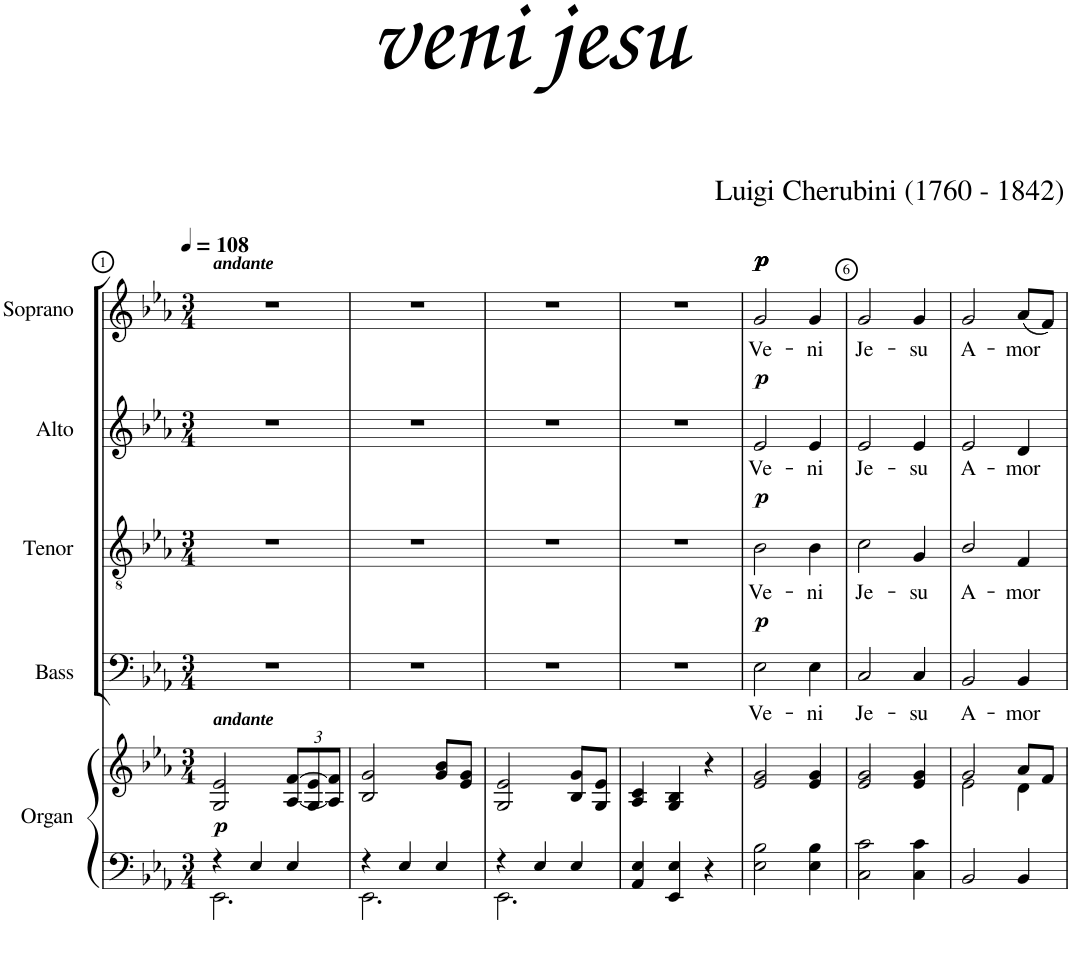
**kern	**kern	**dynam	**kern	**text	**dynam	**kern	**text	**dynam	**kern	**text	**dynam	**kern	**text	**dynam
*part5	*part5	*part5	*part4	*part4	*part4	*part3	*part3	*part3	*part2	*part2	*part2	*part1	*part1	*part1
*staff6	*staff5	*staff5/6	*staff4	*staff4	*staff4	*staff3	*staff3	*staff3	*staff2	*staff2	*staff2	*staff1	*staff1	*staff1
*I"Organ	*	*	*I"Bass	*	*	*I"Tenor	*	*	*I"Alto	*	*	*I"Soprano	*	*
*	*	*	*I'B	*	*	*I'T	*	*	*I'A	*	*	*I'S	*	*
*clefF4	*clefG2	*	*clefF4	*	*	*clefGv2	*	*	*clefG2	*	*	*clefG2	*	*
*k[b-e-a-]	*k[b-e-a-]	*	*k[b-e-a-]	*	*	*k[b-e-a-]	*	*	*k[b-e-a-]	*	*	*k[b-e-a-]	*	*
*E-:	*E-:	*	*E-:	*	*	*E-:	*	*	*E-:	*	*	*E-:	*	*
*M3/4	*M3/4	*	*M3/4	*	*	*M3/4	*	*	*M3/4	*	*	*M3/4	*	*
*MM108	*MM108	*	*MM108	*	*	*MM108	*	*	*MM108	*	*	*MM108	*	*
=1	=1	=1	=1	=1	=1	=1	=1	=1	=1	=1	=1	=1	=1	=1
*^	*^	*	*	*	*	*	*	*	*	*	*	*	*	*
!	!	!	!	!	!	!	!	!	!	!	!	!	!	!LO:TX:a:Bi:t=andante	!	!
!	!	!LO:TX:a:Bi:t=andante	!	!	!	!	!	!	!	!	!	!	!	!	!	!
!	!	!	!	!LO:DY:a=2	!	!	!	!	!	!	!	!	!	!	!	!
4r	2.EE-\	2G/ 2e-/	2.ryy	p	2.r	.	.	2.r	.	.	2.r	.	.	2.r	.	.
4E-/	.	.	.	.	.	.	.	.	.	.	.	.	.	.	.	.
*	*	*Xbrackettup	*	*	*	*	*	*	*	*	*	*	*	*	*	*
4E-/	.	[12A-/ [12f/L	.	.	.	.	.	.	.	.	.	.	.	.	.	.
.	.	12G/ 12e-/	.	.	.	.	.	.	.	.	.	.	.	.	.	.
.	.	12A-/] 12f/]J	.	.	.	.	.	.	.	.	.	.	.	.	.	.
=2	=2	=2	=2	=2	=2	=2	=2	=2	=2	=2	=2	=2	=2	=2	=2	=2
4r	2.EE-\	2B-/ 2g/	2.ryy	.	2.r	.	.	2.r	.	.	2.r	.	.	2.r	.	.
4E-/	.	.	.	.	.	.	.	.	.	.	.	.	.	.	.	.
4E-/	.	8g/ 8b-/L	.	.	.	.	.	.	.	.	.	.	.	.	.	.
.	.	8e-/ 8g/J	.	.	.	.	.	.	.	.	.	.	.	.	.	.
=3	=3	=3	=3	=3	=3	=3	=3	=3	=3	=3	=3	=3	=3	=3	=3	=3
4r	2.EE-\	2G/ 2e-/	2.ryy	.	2.r	.	.	2.r	.	.	2.r	.	.	2.r	.	.
4E-/	.	.	.	.	.	.	.	.	.	.	.	.	.	.	.	.
4E-/	.	8B-/ 8g/L	.	.	.	.	.	.	.	.	.	.	.	.	.	.
.	.	8G/ 8e-/J	.	.	.	.	.	.	.	.	.	.	.	.	.	.
=4	=4	=4	=4	=4	=4	=4	=4	=4	=4	=4	=4	=4	=4	=4	=4	=4
4AA-/ 4E-/	4ryy	4A-/ 4c/	2.ryy	.	2.r	.	.	2.r	.	.	2.r	.	.	2.r	.	.
4EE-/ 4E-/	4ryy	4G/ 4B-/	.	.	.	.	.	.	.	.	.	.	.	.	.	.
4r	4ryy	4r	.	.	.	.	.	.	.	.	.	.	.	.	.	.
=5	=5	=5	=5	=5	=5	=5	=5	=5	=5	=5	=5	=5	=5	=5	=5	=5
!	!	!	!	!	!	!LO:LY:b	!LO:DY:a	!	!LO:LY:b	!LO:DY:a	!	!LO:LY:b	!LO:DY:a	!	!LO:LY:b	!LO:DY:a
!	!	!	!	!	!	!	!	!	!	!	!	!	!	!	!	!LO:DY:n=1:a
!	!	!	!	!	!	!	!	!	!	!	!	!	!	!	!	!LO:DY:n=2:a
!	!	!	!	!	!	!	!	!	!	!	!	!	!	!	!	!LO:DY:n=3:a
2E-\ 2B-\	4ryy	2e-/ 2g/	2.ryy	.	2E-\	Ve-	p	2B-\	Ve-	p	2e-/	Ve-	p	2g/	Ve-	p p p p
.	4ryy	.	.	.	.	.	.	.	.	.	.	.	.	.	.	.
!	!	!	!	!	!	!LO:LY:b	!	!	!LO:LY:b	!	!	!LO:LY:b	!	!	!LO:LY:b	!
4E-\ 4B-\	4ryy	4e-/ 4g/	.	.	4E-\	-ni	.	4B-\	-ni	.	4e-/	-ni	.	4g/	-ni	.
=6	=6	=6	=6	=6	=6	=6	=6	=6	=6	=6	=6	=6	=6	=6	=6	=6
!	!	!	!	!	!	!LO:LY:b	!	!	!LO:LY:b	!	!	!LO:LY:b	!	!	!LO:LY:b	!
2C\ 2c\	4ryy	2e-/ 2g/	2.ryy	.	2C/	Je-	.	2c\	Je-	.	2e-/	Je-	.	2g/	Je-	.
.	4ryy	.	.	.	.	.	.	.	.	.	.	.	.	.	.	.
!	!	!	!	!	!	!LO:LY:b	!	!	!LO:LY:b	!	!	!LO:LY:b	!	!	!LO:LY:b	!
4C\ 4c\	4ryy	4e-/ 4g/	.	.	4C/	-su	.	4G/	-su	.	4e-/	-su	.	4g/	-su	.
=7	=7	=7	=7	=7	=7	=7	=7	=7	=7	=7	=7	=7	=7	=7	=7	=7
!	!	!	!	!	!	!LO:LY:b	!	!	!LO:LY:b	!	!	!LO:LY:b	!	!	!LO:LY:b	!
2BB-/	2.ryy	2g/	2e-\	.	2BB-/	A-	.	2B-/	A-	.	2e-/	A-	.	2g/	A-	.
!	!	!	!	!	!	!LO:LY:b	!	!	!LO:LY:b	!	!	!LO:LY:b	!	!	!LO:LY:b	!
4BB-/	.	8a-/L	4d\	.	4BB-/	-mor	.	4F/	-mor	.	4d/	-mor	.	(<8a-/L	-mor	.
.	.	8f/J	.	.	.	.	.	.	.	.	.	.	.	8f/J)	.	.
*v	*v	*	*	*	*	*	*	*	*	*	*	*	*	*	*	*
*	*v	*v	*	*	*	*	*	*	*	*	*	*	*	*	*
=	=	=	=	=	=	=	=	=	=	=	=	=	=	=
*-	*-	*-	*-	*-	*-	*-	*-	*-	*-	*-	*-	*-	*-	*-
